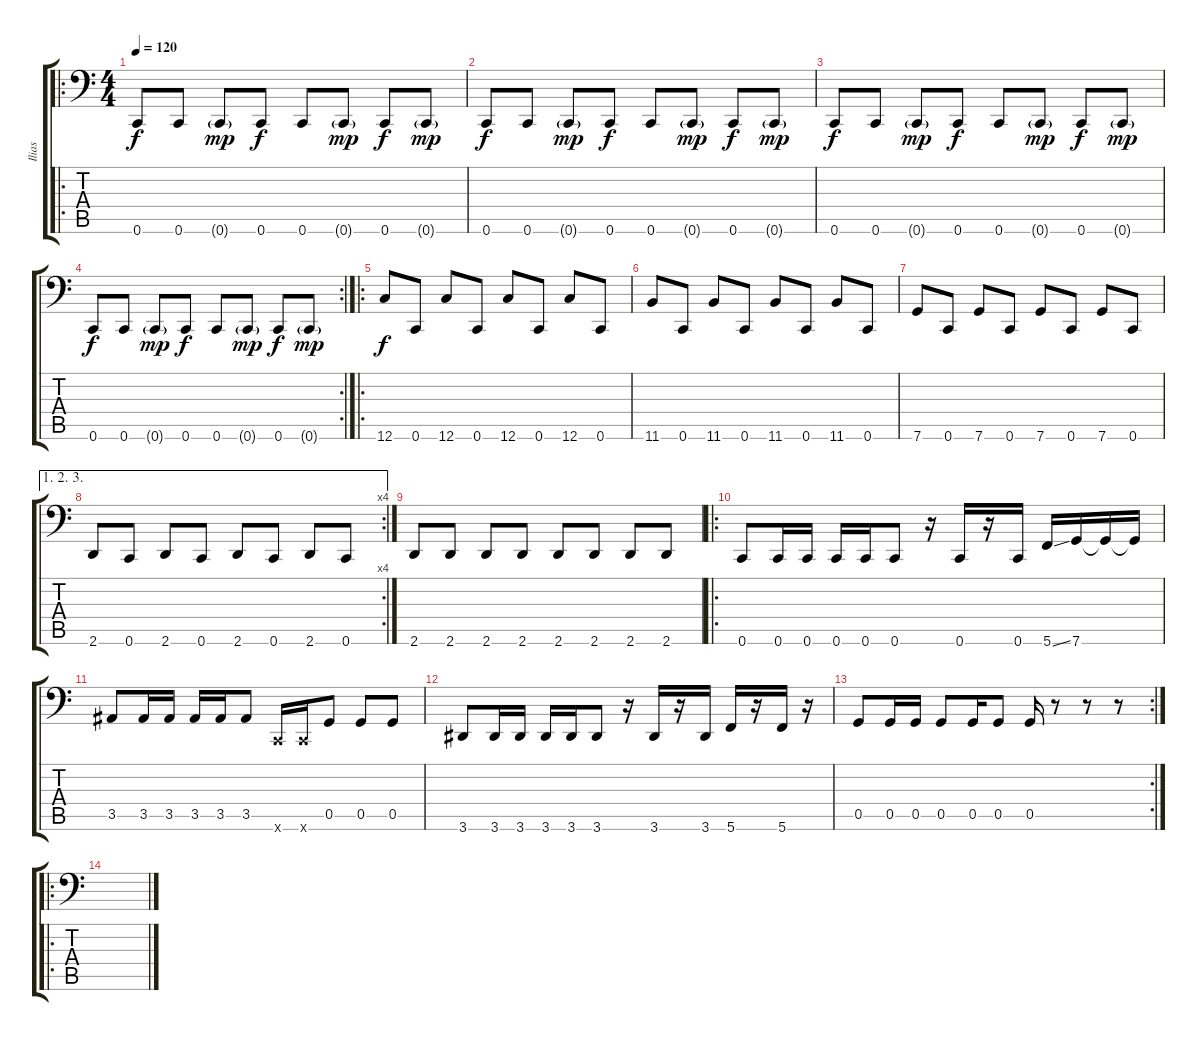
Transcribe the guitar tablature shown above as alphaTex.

\track ("Ilias" "Ilias") {instrument electricbassfinger}
\staff {score tabs}
\tuning (D3 A2 F2 C2 G1 C1) {hide}
\ro
\ts (4 4)
\tempo 120
\clef f4
\ks c
0.6.8{dy f instrument electricbassfinger} 0.6.8 0.6{g}.8{dy mp} 0.6.8{dy f} 0.6.8 0.6{g}.8{dy mp} 0.6.8{dy f} 0.6{g}.8{dy mp} |
0.6.8{dy f} 0.6.8 0.6{g}.8{dy mp} 0.6.8{dy f} 0.6.8 0.6{g}.8{dy mp} 0.6.8{dy f} 0.6{g}.8{dy mp} |
0.6.8{dy f} 0.6.8 0.6{g}.8{dy mp} 0.6.8{dy f} 0.6.8 0.6{g}.8{dy mp} 0.6.8{dy f} 0.6{g}.8{dy mp} |
\rc 2
0.6.8{dy f} 0.6.8 0.6{g}.8{dy mp} 0.6.8{dy f} 0.6.8 0.6{g}.8{dy mp} 0.6.8{dy f} 0.6{g}.8{dy mp} |
\ro
12.6.8{dy f} 0.6.8 12.6.8 0.6.8 12.6.8 0.6.8 12.6.8 0.6.8 |
11.6.8 0.6.8 11.6.8 0.6.8 11.6.8 0.6.8 11.6.8 0.6.8 |
7.6.8 0.6.8 7.6.8 0.6.8 7.6.8 0.6.8 7.6.8 0.6.8 |
\ae (1 2 3)
\rc 4
2.6.8 0.6.8 2.6.8 0.6.8 2.6.8 0.6.8 2.6.8 0.6.8 |
2.6.8 2.6.8 2.6.8 2.6.8 2.6.8 2.6.8 2.6.8 2.6.8 |
\ro
0.6.8 0.6.16 0.6.16 0.6.16 0.6.16 0.6.8 r.16 0.6.16 r.16 0.6.16 5.6{ss}.16 7.6.16 7.6{t}.16 7.6{t}.16 |
3.5.8 3.5.16 3.5.16 3.5.16 3.5.16 3.5.8 0.6{x}.16 0.6{x}.16 0.5.8 0.5.8 0.5.8 |
3.6.8 3.6.16 3.6.16 3.6.16 3.6.16 3.6.8 r.16 3.6.16 r.16 3.6.16 5.6.16 r.16 5.6.16 r.16 |
\rc 2
0.5.8 0.5.16 0.5.16 0.5.8 0.5.16 0.5.8 0.5.16 r.8 r.8 r.8 |
\ro
